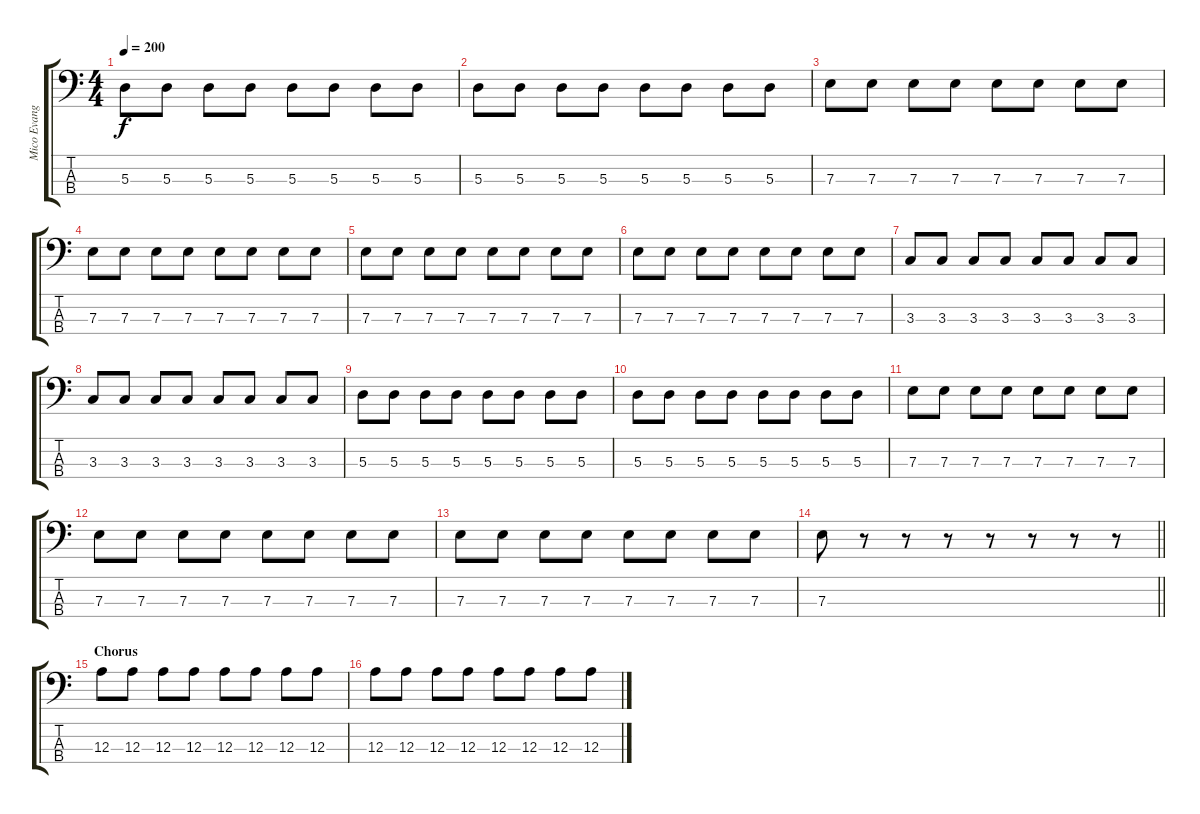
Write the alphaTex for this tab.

\track ("Mico Evangelista (Bass)" "Mico Evang") {instrument electricbassfinger}
\staff {score tabs}
\tuning (G2 D2 A1 E1) {hide}
\ts (4 4)
\tempo 200
\clef f4
\ks c
5.3.8{dy f} 5.3.8 5.3.8 5.3.8 5.3.8 5.3.8 5.3.8 5.3.8 |
5.3.8 5.3.8 5.3.8 5.3.8 5.3.8 5.3.8 5.3.8 5.3.8 |
7.3.8 7.3.8 7.3.8 7.3.8 7.3.8 7.3.8 7.3.8 7.3.8 |
7.3.8 7.3.8 7.3.8 7.3.8 7.3.8 7.3.8 7.3.8 7.3.8 |
7.3.8 7.3.8 7.3.8 7.3.8 7.3.8 7.3.8 7.3.8 7.3.8 |
7.3.8 7.3.8 7.3.8 7.3.8 7.3.8 7.3.8 7.3.8 7.3.8 |
3.3.8 3.3.8 3.3.8 3.3.8 3.3.8 3.3.8 3.3.8 3.3.8 |
3.3.8 3.3.8 3.3.8 3.3.8 3.3.8 3.3.8 3.3.8 3.3.8 |
5.3.8 5.3.8 5.3.8 5.3.8 5.3.8 5.3.8 5.3.8 5.3.8 |
5.3.8 5.3.8 5.3.8 5.3.8 5.3.8 5.3.8 5.3.8 5.3.8 |
7.3.8 7.3.8 7.3.8 7.3.8 7.3.8 7.3.8 7.3.8 7.3.8 |
7.3.8 7.3.8 7.3.8 7.3.8 7.3.8 7.3.8 7.3.8 7.3.8 |
7.3.8 7.3.8 7.3.8 7.3.8 7.3.8 7.3.8 7.3.8 7.3.8 |
\barLineRight lightlight
7.3.8 r.8 r.8 r.8 r.8 r.8 r.8 r.8 |
\section ("" "Chorus")
12.3.8 12.3.8 12.3.8 12.3.8 12.3.8 12.3.8 12.3.8 12.3.8 |
12.3.8 12.3.8 12.3.8 12.3.8 12.3.8 12.3.8 12.3.8 12.3.8
